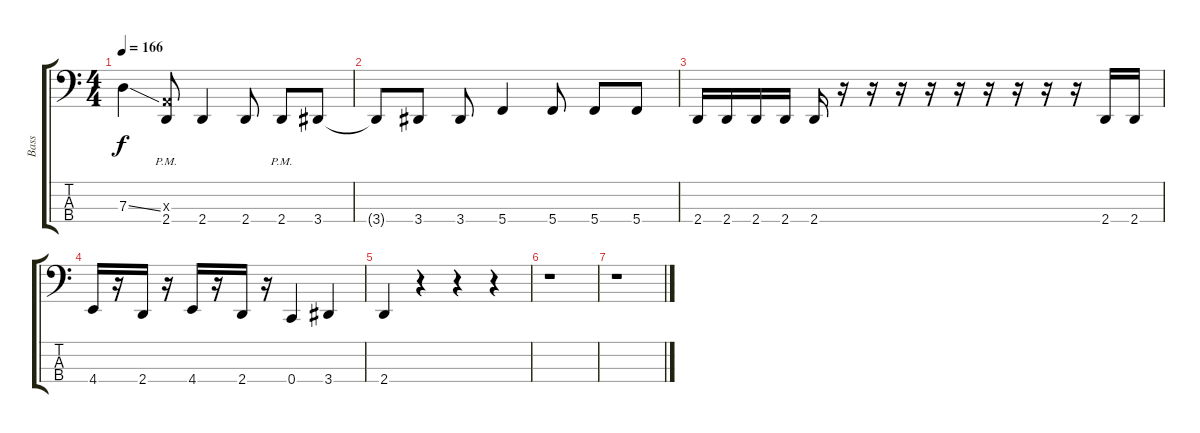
\track ("Bass" "Bass") {instrument electricbasspick}
\staff {score tabs}
\tuning (F2 C2 G1 C1) {hide}
\ts (4 4)
\tempo 166
\clef f4
\ks c
7.3{ss}.4{dy f} (2.3{x} 2.4{pm}).8 2.4.4 2.4.8 2.4{pm}.8 3.4.8 |
3.4{t}.8 3.4.8 3.4.8 5.4.4 5.4.8 5.4.8 5.4.8 |
2.4.16 2.4.16 2.4.16 2.4.16 2.4.16 r.16 r.16 r.16 r.16 r.16 r.16 r.16 r.16 r.16 2.4.16 2.4.16 |
4.4.16 r.16 2.4.16 r.16 4.4.16 r.16 2.4.16 r.16 0.4.4 3.4.4 |
2.4.4 r.4 r.4 r.4 |
r.1 |
r.1
